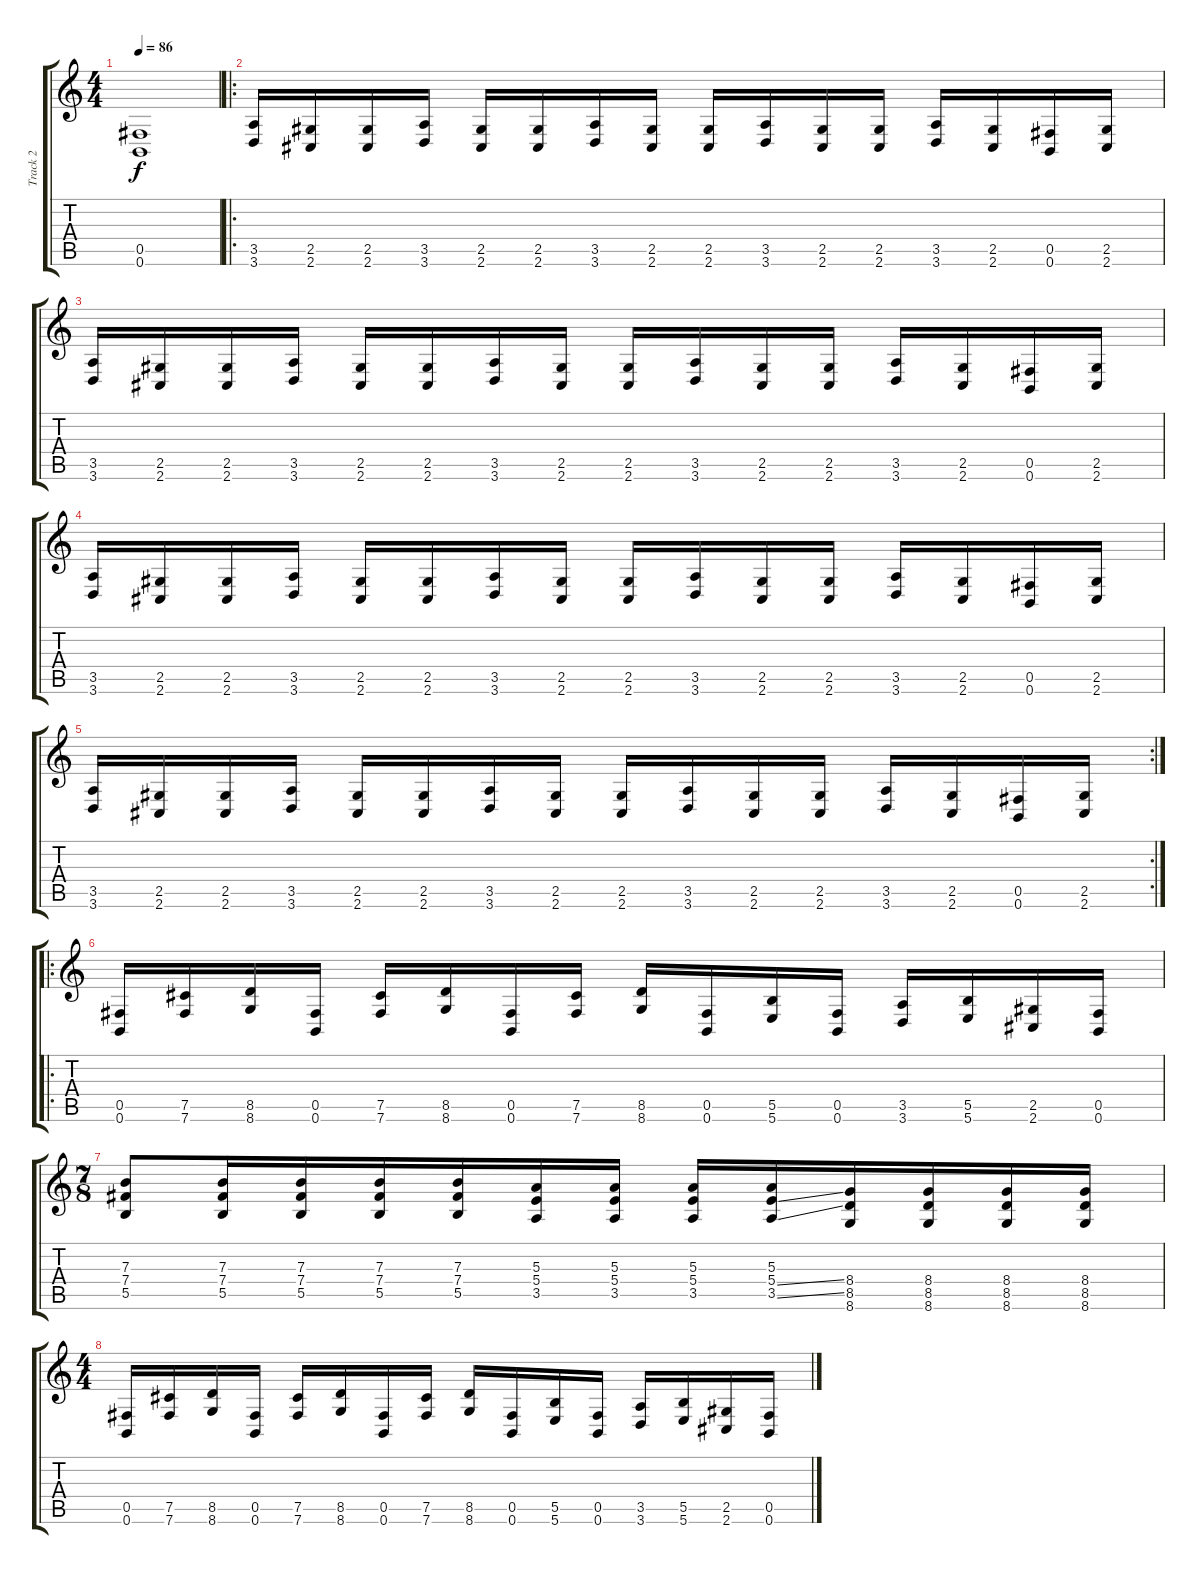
\track ("Track 2" "Track 2") {instrument distortionguitar}
\staff {score tabs}
\tuning (Db4 Ab3 E3 B2 Gb2 B1) {hide}
\ts (4 4)
\tempo 86
\clef g2
\ks c
(0.5 0.6).1{dy f} |
\ro
(3.5 3.6).16 (2.5 2.6).16 (2.5 2.6).16 (3.5 3.6).16 (2.5 2.6).16 (2.5 2.6).16 (3.5 3.6).16 (2.5 2.6).16 (2.5 2.6).16 (3.5 3.6).16 (2.5 2.6).16 (2.5 2.6).16 (3.5 3.6).16 (2.5 2.6).16 (0.5 0.6).16 (2.5 2.6).16 |
(3.5 3.6).16 (2.5 2.6).16 (2.5 2.6).16 (3.5 3.6).16 (2.5 2.6).16 (2.5 2.6).16 (3.5 3.6).16 (2.5 2.6).16 (2.5 2.6).16 (3.5 3.6).16 (2.5 2.6).16 (2.5 2.6).16 (3.5 3.6).16 (2.5 2.6).16 (0.5 0.6).16 (2.5 2.6).16 |
(3.5 3.6).16 (2.5 2.6).16 (2.5 2.6).16 (3.5 3.6).16 (2.5 2.6).16 (2.5 2.6).16 (3.5 3.6).16 (2.5 2.6).16 (2.5 2.6).16 (3.5 3.6).16 (2.5 2.6).16 (2.5 2.6).16 (3.5 3.6).16 (2.5 2.6).16 (0.5 0.6).16 (2.5 2.6).16 |
\rc 2
(3.5 3.6).16 (2.5 2.6).16 (2.5 2.6).16 (3.5 3.6).16 (2.5 2.6).16 (2.5 2.6).16 (3.5 3.6).16 (2.5 2.6).16 (2.5 2.6).16 (3.5 3.6).16 (2.5 2.6).16 (2.5 2.6).16 (3.5 3.6).16 (2.5 2.6).16 (0.5 0.6).16 (2.5 2.6).16 |
\ro
(0.5 0.6).16 (7.5 7.6).16 (8.5 8.6).16 (0.5 0.6).16 (7.5 7.6).16 (8.5 8.6).16 (0.5 0.6).16 (7.5 7.6).16 (8.5 8.6).16 (0.5 0.6).16 (5.5 5.6).16 (0.5 0.6).16 (3.5 3.6).16 (5.5 5.6).16 (2.5 2.6).16 (0.5 0.6).16 |
\ts (7 8)
(7.3 7.4 5.5).8 (7.3 7.4 5.5).16 (7.3 7.4 5.5).16 (7.3 7.4 5.5).16 (7.3 7.4 5.5).16 (5.3 5.4 3.5).16 (5.3 5.4 3.5).16 (5.3 5.4 3.5).16 (5.3 5.4{ss} 3.5{ss}).16 (8.4 8.5 8.6).16 (8.4 8.5 8.6).16 (8.4 8.5 8.6).16 (8.4 8.5 8.6).16 |
\ts (4 4)
(0.5 0.6).16 (7.5 7.6).16 (8.5 8.6).16 (0.5 0.6).16 (7.5 7.6).16 (8.5 8.6).16 (0.5 0.6).16 (7.5 7.6).16 (8.5 8.6).16 (0.5 0.6).16 (5.5 5.6).16 (0.5 0.6).16 (3.5 3.6).16 (5.5 5.6).16 (2.5 2.6).16 (0.5 0.6).16
